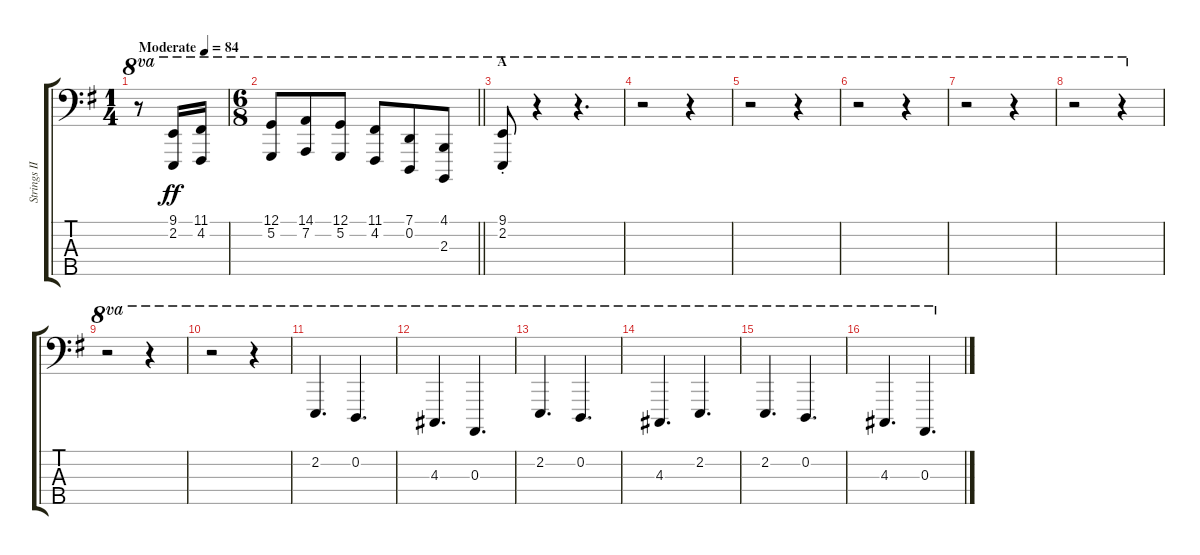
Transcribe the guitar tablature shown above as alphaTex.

\track ("Strings III" "Strings II") {instrument stringensemble1}
\staff {score tabs}
\tuning (G2 D2 A1 E1 B0) {hide}
\ts (1 4)
\tempo (84 "Moderate")
\clef f4
\ks g
r.8{ot 8va dy ff instrument stringensemble1} (9.1 2.2).16{ot 8va} (11.1 4.2).16{ot 8va} |
\ts (6 8)
\barLineRight lightlight
(12.1 5.2).8{ot 8va} (14.1 7.2).8{ot 8va} (12.1 5.2).8{ot 8va} (11.1 4.2).8{ot 8va} (7.1 0.2).8{ot 8va} (4.1 2.3).8{ot 8va} |
\section ("" "A")
(9.1{st} 2.2{st}).8{ot 8va} r.4{ot 8va} r.4{d ot 8va} |
r.2{ot 8va} r.4{ot 8va} |
r.2{ot 8va} r.4{ot 8va} |
r.2{ot 8va} r.4{ot 8va} |
r.2{ot 8va} r.4{ot 8va} |
r.2{ot 8va} r.4{ot 8va} |
r.2{ot 8va} r.4{ot 8va} |
r.2{ot 8va} r.4{ot 8va} |
2.2.4{d ot 8va} 0.2.4{d ot 8va} |
4.3.4{d ot 8va} 0.3.4{d ot 8va} |
2.2.4{d ot 8va} 0.2.4{d ot 8va} |
4.3.4{d ot 8va} 2.2.4{d ot 8va} |
2.2.4{d ot 8va} 0.2.4{d ot 8va} |
4.3.4{d ot 8va} 0.3.4{d ot 8va}
